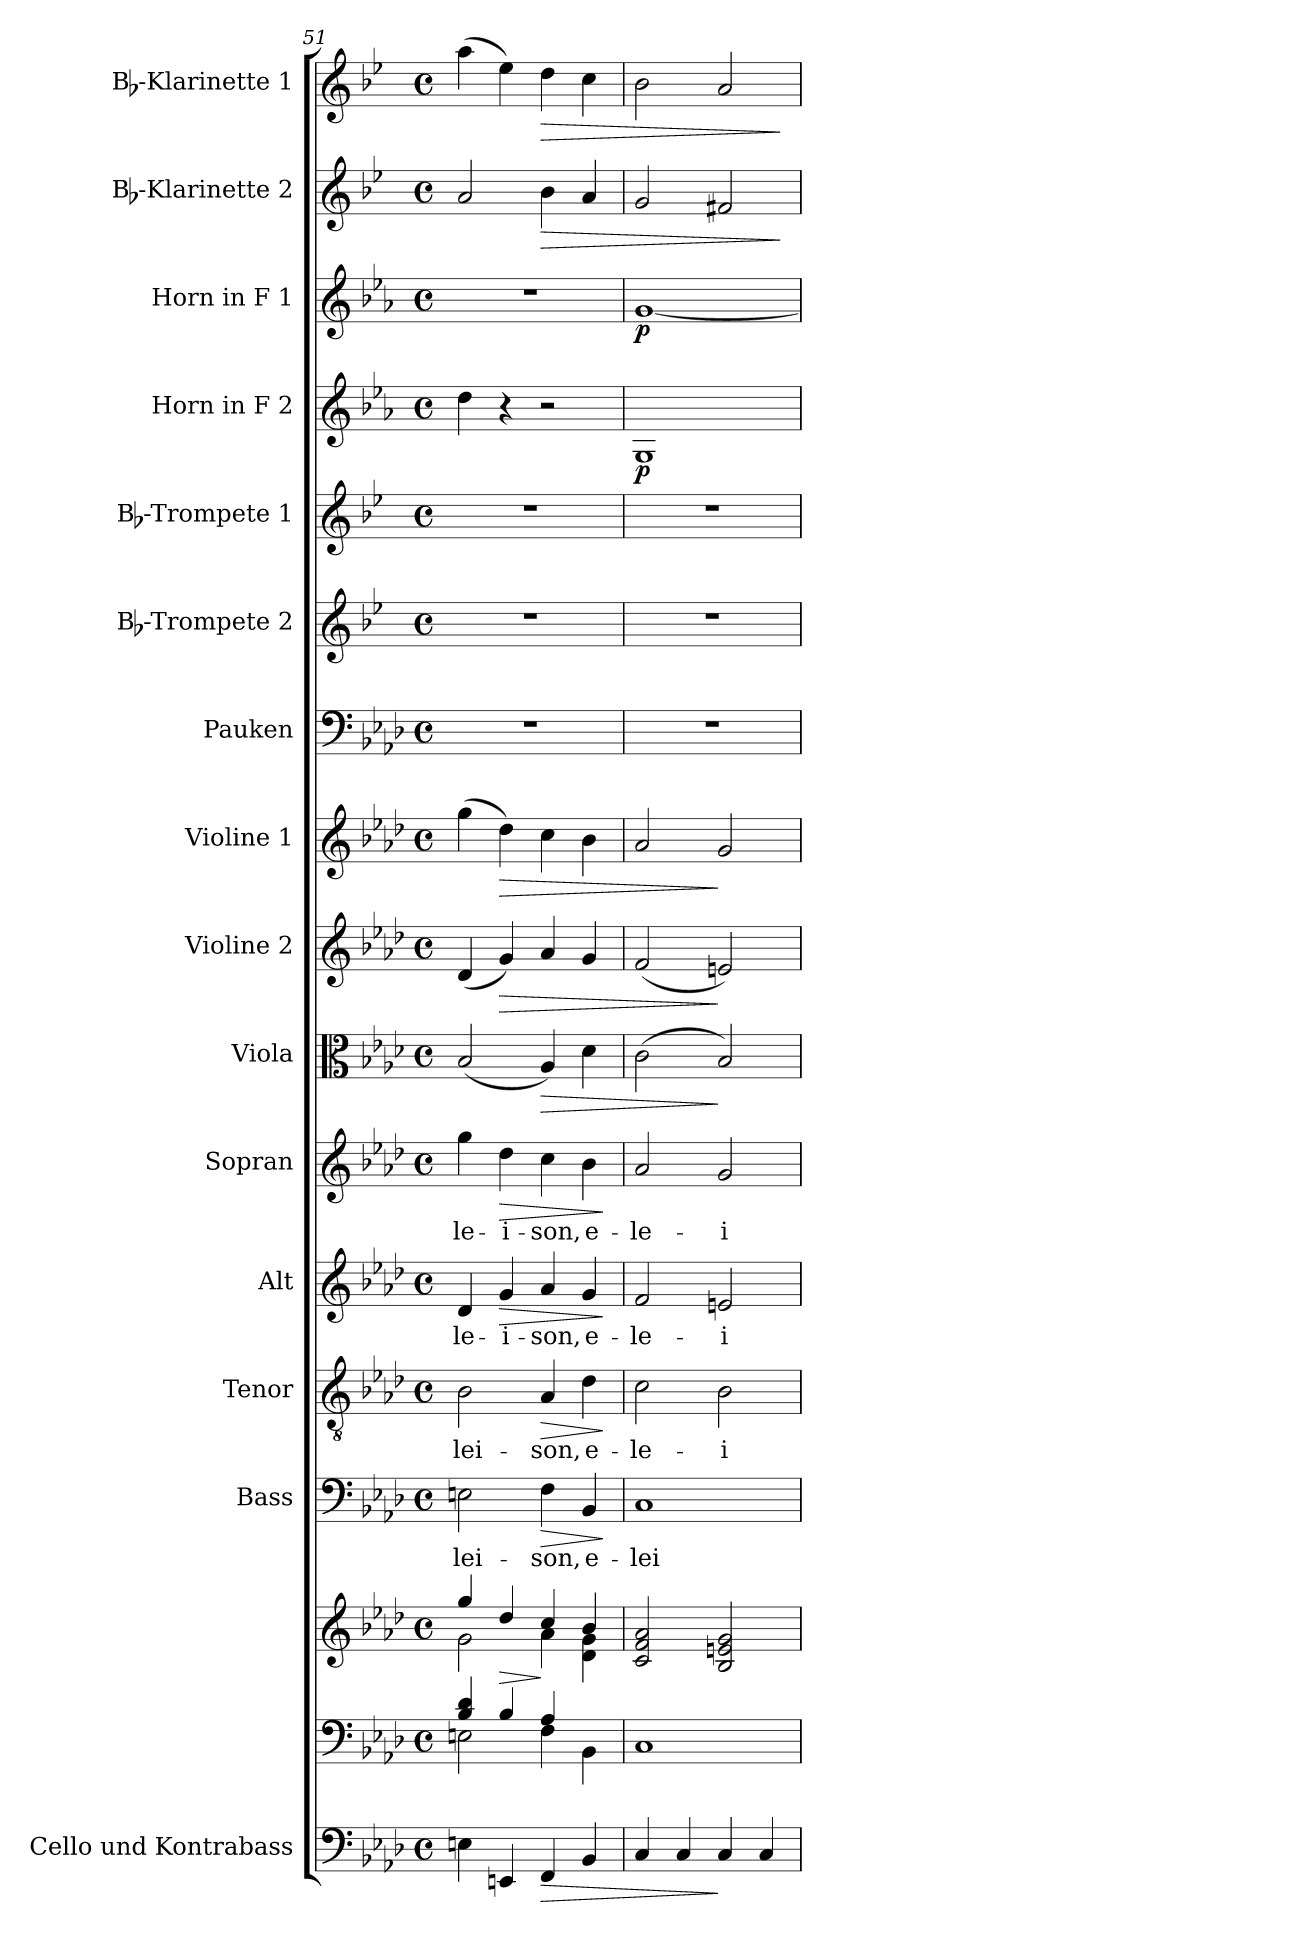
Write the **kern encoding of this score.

**kern	**dynam	**kern	**kern	**dynam	**kern	**text	**dynam	**kern	**text	**dynam	**kern	**text	**dynam	**kern	**text	**dynam	**kern	**dynam	**kern	**dynam	**kern	**dynam	**kern	**kern	**kern	**kern	**dynam	**kern	**dynam	**kern	**dynam	**kern	**dynam
*part16	*part16	*part15	*part15	*part15	*part14	*part14	*part14	*part13	*part13	*part13	*part12	*part12	*part12	*part11	*part11	*part11	*part10	*part10	*part9	*part9	*part8	*part8	*part7	*part6	*part5	*part4	*part4	*part3	*part3	*part2	*part2	*part1	*part1
*staff17	*staff17	*staff16	*staff15	*staff15/16	*staff14	*staff14	*staff14	*staff13	*staff13	*staff13	*staff12	*staff12	*staff12	*staff11	*staff11	*staff11	*staff10	*staff10	*staff9	*staff9	*staff8	*staff8	*staff7	*staff6	*staff5	*staff4	*staff4	*staff3	*staff3	*staff2	*staff2	*staff1	*staff1
*I"Cello und Kontrabass	*	*	*	*	*I"Bass	*	*	*I"Tenor	*	*	*I"Alt	*	*	*I"Sopran	*	*	*I"Viola	*	*I"Violine 2	*	*I"Violine 1	*	*I"Pauken	*I"Bb-Trompete 2	*I"Bb-Trompete 1	*I"Horn in F 2	*	*I"Horn in F 1	*	*I"Bb-Klarinette 2	*	*I"Bb-Klarinette 1	*
*I'Kb.	*	*	*	*	*I'B.	*	*	*I'T.	*	*	*I'A.	*	*	*I'S.	*	*	*I'Vla.	*	*I'Vl. 2	*	*I'Vl. 1	*	*I'Pk.	*I'Bb Trp. 2	*I'Bb Trp. 1	*	*	*	*	*I'Bb Kl. 2	*	*I'Bb Kl. 1	*
*clefF4	*	*clefF4	*clefG2	*	*clefF4	*	*	*clefGv2	*	*	*clefG2	*	*	*clefG2	*	*	*clefC3	*	*clefG2	*	*clefG2	*	*clefF4	*clefG2	*clefG2	*clefG2	*	*clefG2	*	*clefG2	*	*clefG2	*
*ITrd7c12	*	*	*	*	*	*	*	*	*	*	*	*	*	*	*	*	*	*	*	*	*	*	*	*ITrd1c2	*ITrd1c2	*ITrd4c7	*	*ITrd4c7	*	*ITrd1c2	*	*ITrd1c2	*
*k[b-e-a-d-]	*	*k[b-e-a-d-]	*k[b-e-a-d-]	*	*k[b-e-a-d-]	*	*	*k[b-e-a-d-]	*	*	*k[b-e-a-d-]	*	*	*k[b-e-a-d-]	*	*	*k[b-e-a-d-]	*	*k[b-e-a-d-]	*	*k[b-e-a-d-]	*	*k[b-e-a-d-]	*k[b-e-a-d-]	*k[b-e-a-d-]	*k[b-e-a-d-]	*	*k[b-e-a-d-]	*	*k[b-e-a-d-]	*	*k[b-e-a-d-]	*
*A-:	*	*A-:	*A-:	*	*A-:	*	*	*A-:	*	*	*A-:	*	*	*A-:	*	*	*A-:	*	*A-:	*	*A-:	*	*A-:	*A-:	*A-:	*A-:	*	*A-:	*	*A-:	*	*A-:	*
*M4/4	*	*M4/4	*M4/4	*	*M4/4	*	*	*M4/4	*	*	*M4/4	*	*	*M4/4	*	*	*M4/4	*	*M4/4	*	*M4/4	*	*M4/4	*M4/4	*M4/4	*M4/4	*	*M4/4	*	*M4/4	*	*M4/4	*
*met(c)	*	*met(c)	*met(c)	*	*met(c)	*	*	*met(c)	*	*	*met(c)	*	*	*met(c)	*	*	*met(c)	*	*met(c)	*	*met(c)	*	*met(c)	*met(c)	*met(c)	*met(c)	*	*met(c)	*	*met(c)	*	*met(c)	*
=51	=51	=51	=51	=51	=51	=51	=51	=51	=51	=51	=51	=51	=51	=51	=51	=51	=51	=51	=51	=51	=51	=51	=51	=51	=51	=51	=51	=51	=51	=51	=51	=51	=51
*	*	*^	*^	*	*	*	*	*	*	*	*	*	*	*	*	*	*	*	*	*	*	*	*	*	*	*	*	*	*	*	*	*	*
!	!	!	!	!	!	!	!	!LO:LY:b	!	!	!LO:LY:b	!	!	!LO:LY:b	!	!	!LO:LY:b	!	!	!	!	!	!	!	!	!	!	!	!	!	!	!	!	!	!
4EEn\	.	4B-/ 4d-/	2En\	4gg/	2g\	.	2En\	-lei-	.	2B-\	-lei-	.	4d-/	-le-	.	4gg\	-le-	.	(<2B-/	.	(<4d-/	.	(>4gg\	.	1r	1r	1r	4g\	.	1r	.	2g/	.	(>4gg\	.
!	!	!	!	!	!	!LO:HP:b	!	!	!	!	!	!	!	!LO:LY:b	!LO:HP:b	!	!LO:LY:b	!LO:HP:b	!	!	!	!LO:HP:b	!	!LO:HP:b	!	!	!	!	!	!	!	!	!	!	!
4EEEn/	.	4B-/	.	4dd-/	.	>	.	.	.	.	.	.	4g/	-i-	>	4dd-\	-i-	>	.	.	4g/)	>	4dd-\)	>	.	.	.	4r	.	.	.	.	.	4dd-\)	.
!	!LO:HP:b	!	!	!	!	!	!	!LO:LY:b	!LO:HP:b	!	!LO:LY:b	!LO:HP:b	!	!LO:LY:b	!	!	!LO:LY:b	!	!	!LO:HP:b	!	!	!	!	!	!	!	!	!	!	!	!	!LO:HP:b	!	!LO:HP:b
4FFF/	>	4A-/	4F\	4cc/	4a-\	]	4F\	-son,	>	4A-/	-son,	>	4a-/	-son,	.	4cc\	-son,	.	4A-/)	>	4a-/	.	4cc\	.	.	.	.	2r	.	.	.	4a-\	>	4cc\	>
!	!	!	!	!	!	!	!	!LO:LY:b	!	!	!LO:LY:b	!	!	!LO:LY:b	!	!	!LO:LY:b	!	!	!	!	!	!	!	!	!	!	!	!	!	!	!	!	!	!
4BBB-/	.	4ryy	4BB-\	4b-/	4d-\ 4g\	.	4BB-/	e-	.	4d-\	e-	.	4g/	e-	.	4b-\	e-	.	4d-\	.	4g/	.	4b-\	.	.	.	.	.	.	.	.	4g/	.	4b-\	.
*	*	*v	*v	*	*	*	*	*	*	*	*	*	*	*	*	*	*	*	*	*	*	*	*	*	*	*	*	*	*	*	*	*	*	*	*
*	*	*	*v	*v	*	*	*	*	*	*	*	*	*	*	*	*	*	*	*	*	*	*	*	*	*	*	*	*	*	*	*	*	*	*
.	.	.	.	.	.	.	]	.	.	]	.	.	]	.	.	]	.	.	.	.	.	.	.	.	.	.	.	.	.	.	.	.	.
=52	=52	=52	=52	=52	=52	=52	=52	=52	=52	=52	=52	=52	=52	=52	=52	=52	=52	=52	=52	=52	=52	=52	=52	=52	=52	=52	=52	=52	=52	=52	=52	=52	=52
!	!	!	!	!	!	!LO:LY:b	!	!	!LO:LY:b	!	!	!LO:LY:b	!	!	!LO:LY:b	!	!	!	!	!	!	!	!	!	!	!	!LO:DY:b	!	!LO:DY:b	!	!	!	!
4CC/	.	1C	2c/ 2f/ 2a-/	.	1C	-lei-	.	2c\	-le-	.	2f/	-le-	.	2a-/	-le-	.	(>2c\	.	(<2f/	.	2a-/	.	1r	1r	1r	1C	p	[1c	p	2f/	.	2a-\	.
4CC/	.	.	.	.	.	.	.	.	.	.	.	.	.	.	.	.	.	.	.	.	.	.	.	.	.	.	.	.	.	.	.	.	.
!	!	!	!	!	!	!	!	!	!LO:LY:b	!	!	!LO:LY:b	!	!	!LO:LY:b	!	!	!	!	!	!	!	!	!	!	!	!	!	!	!	!	!	!
4CC/	]	.	2B-/ 2en/ 2g/	.	.	.	.	2B-\	-i-	.	2en/	-i-	.	2g/	-i-	.	2B-/)	]	2en/)	]	2g/	]	.	.	.	.	.	.	.	2en/	.	2g/	.
4CC/	.	.	.	.	.	.	.	.	.	.	.	.	.	.	.	.	.	.	.	.	.	.	.	.	.	.	.	.	.	.	.	.	.
.	.	.	.	.	.	.	.	.	.	.	.	.	.	.	.	.	.	.	.	.	.	.	.	.	.	.	.	.	.	.	]	.	]
=	=	=	=	=	=	=	=	=	=	=	=	=	=	=	=	=	=	=	=	=	=	=	=	=	=	=	=	=	=	=	=	=	=
*-	*-	*-	*-	*-	*-	*-	*-	*-	*-	*-	*-	*-	*-	*-	*-	*-	*-	*-	*-	*-	*-	*-	*-	*-	*-	*-	*-	*-	*-	*-	*-	*-	*-
